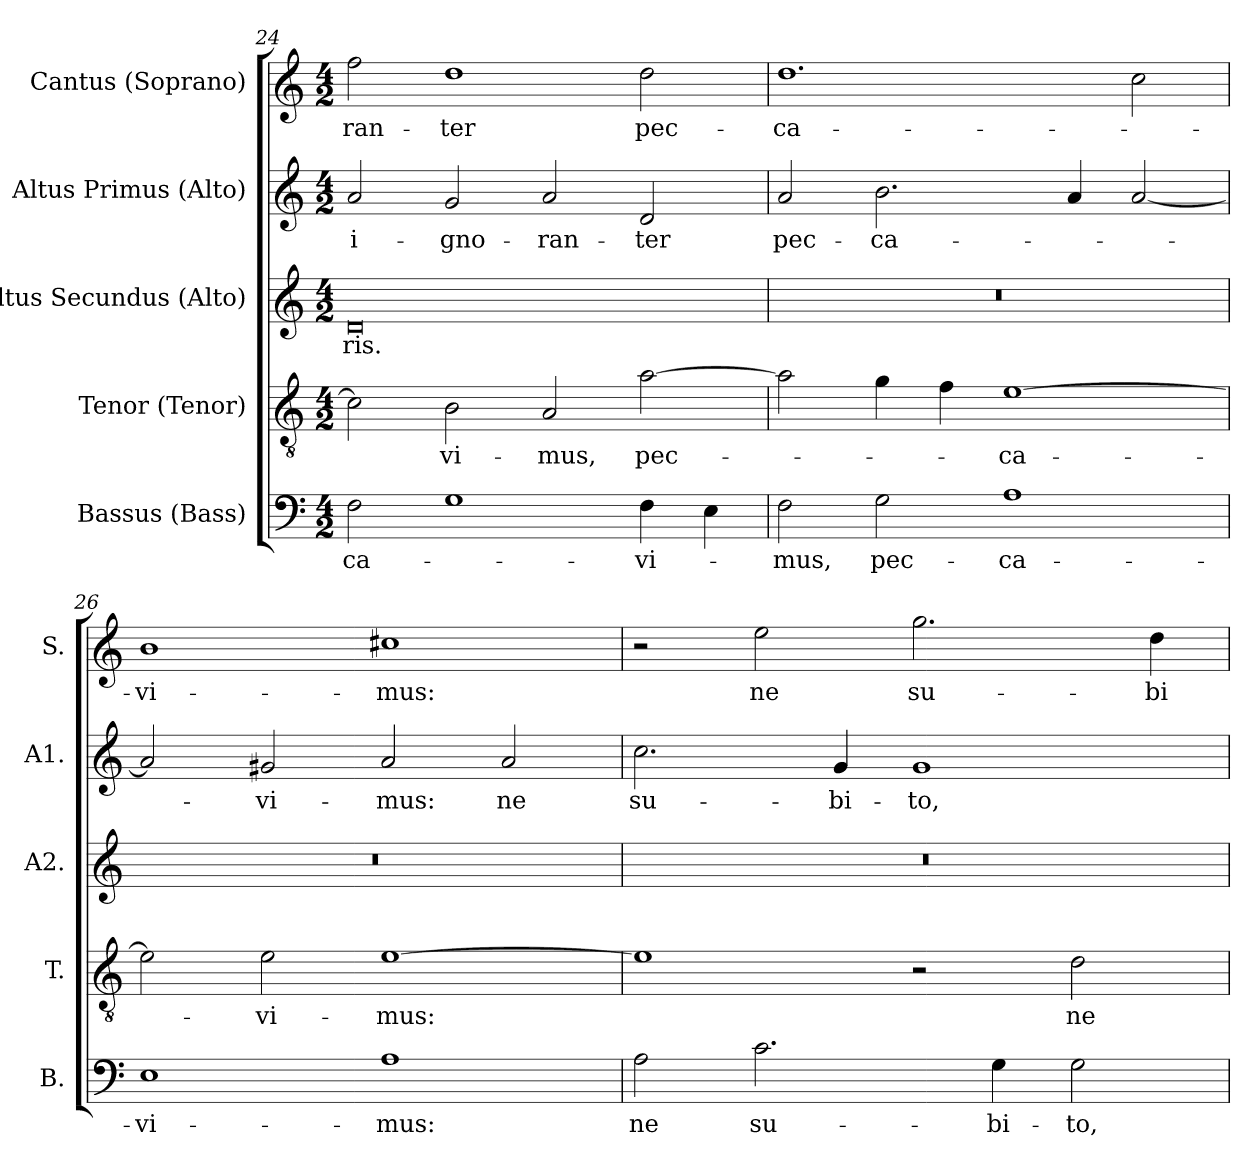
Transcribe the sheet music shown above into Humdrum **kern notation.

**kern	**text	**kern	**text	**kern	**text	**kern	**text	**kern	**text
*part5	*part5	*part4	*part4	*part3	*part3	*part2	*part2	*part1	*part1
*staff5	*staff5	*staff4	*staff4	*staff3	*staff3	*staff2	*staff2	*staff1	*staff1
*I"Bassus (Bass)	*	*I"Tenor (Tenor)	*	*I"Altus Secundus (Alto)	*	*I"Altus Primus (Alto)	*	*I"Cantus (Soprano)	*
*I'B.	*	*I'T.	*	*I'A2.	*	*I'A1.	*	*I'S.	*
*clefF4	*	*clefGv2	*	*clefG2	*	*clefG2	*	*clefG2	*
*	*	*ITrd7c12	*	*	*	*	*	*	*
*k[]	*	*k[]	*	*k[]	*	*k[]	*	*k[]	*
*C:	*	*C:	*	*C:	*	*C:	*	*C:	*
*M4/2	*	*M4/2	*	*M4/2	*	*M4/2	*	*M4/2	*
=24	=24	=24	=24	=24	=24	=24	=24	=24	=24
!	!LO:LY:b:color=#000000	!	!	!	!	!	!	!	!
!	!	!	!	!	!LO:LY:b:color=#000000	!	!	!	!
!	!	!	!	!	!	!	!LO:LY:b:color=#000000	!	!
!	!	!	!	!	!	!	!	!	!LO:LY:b:color=#000000
2Fi\	-ca-	2Ci\]	.	0di	-ris.	2ai/	i-	2ffi\	-ran-
!	!	!	!LO:LY:b:color=#000000	!	!	!	!	!	!
!	!	!	!	!	!	!	!LO:LY:b:color=#000000	!	!
!	!	!	!	!	!	!	!	!	!LO:LY:b:color=#000000
1Gi	.	2BBi\	-vi-	.	.	2gi/	-gno-	1ddi	-ter
!	!	!	!LO:LY:b:color=#000000	!	!	!	!	!	!
!	!	!	!	!	!	!	!LO:LY:b:color=#000000	!	!
.	.	2AAi/	-mus,	.	.	2ai/	-ran-	.	.
!	!LO:LY:b:color=#000000	!	!	!	!	!	!	!	!
!	!	!	!LO:LY:b:color=#000000	!	!	!	!	!	!
!	!	!	!	!	!	!	!LO:LY:b:color=#000000	!	!
!	!	!	!	!	!	!	!	!	!LO:LY:b:color=#000000
4Fi\	-vi-	[2Ai\	pec-	.	.	2di/	-ter	2ddi\	pec-
4Ei\	.	.	.	.	.	.	.	.	.
!!LO:LB:g=z
=25	=25	=25	=25	=25	=25	=25	=25	=25	=25
!	!LO:LY:b:color=#000000	!	!	!LO:N:vis=1	!	!	!	!	!
!	!	!	!	!	!	!	!LO:LY:b:color=#000000	!	!
!	!	!	!	!	!	!	!	!	!LO:LY:b:color=#000000
2Fi\	-mus,	2Ai\]	.	0r	.	2ai/	pec-	1.ddi	-ca-
!	!LO:LY:b:color=#000000	!	!	!	!	!	!	!	!
!	!	!	!	!	!	!	!LO:LY:b:color=#000000	!	!
2Gi\	pec-	4Gi\	.	.	.	2.bi\	-ca-	.	.
.	.	4Fi\	.	.	.	.	.	.	.
!	!LO:LY:b:color=#000000	!	!	!	!	!	!	!	!
!	!	!	!LO:LY:b:color=#000000	!	!	!	!	!	!
1Ai	-ca-	[1Ei	-ca-	.	.	.	.	.	.
.	.	.	.	.	.	4ai/	.	.	.
.	.	.	.	.	.	[2ai/	.	2cci\	.
=26	=26	=26	=26	=26	=26	=26	=26	=26	=26
!	!LO:LY:b:color=#000000	!	!	!LO:N:vis=1	!	!	!	!	!
!	!	!	!	!	!	!	!	!	!LO:LY:b:color=#000000
1Ei	-vi-	2Ei\]	.	0r	.	2ai/]	.	1bi	-vi-
!	!	!	!LO:LY:b:color=#000000	!	!	!	!	!	!
!	!	!	!	!	!	!	!LO:LY:b:color=#000000	!	!
.	.	2Ei\	-vi-	.	.	2g#Xi/	-vi-	.	.
!	!LO:LY:b:color=#000000	!	!	!	!	!	!	!	!
!	!	!	!LO:LY:b:color=#000000	!	!	!	!	!	!
!	!	!	!	!	!	!	!LO:LY:b:color=#000000	!	!
!	!	!	!	!	!	!	!	!	!LO:LY:b:color=#000000
1Ai	-mus:	[1Ei	-mus:	.	.	2ai/	-mus:	1cc#Xi	-mus:
!	!	!	!	!	!	!	!LO:LY:b:color=#000000	!	!
.	.	.	.	.	.	2ai/	ne	.	.
=27	=27	=27	=27	=27	=27	=27	=27	=27	=27
!	!LO:LY:b:color=#000000	!	!	!LO:N:vis=1	!	!	!	!	!
!	!	!	!	!	!	!	!LO:LY:b:color=#000000	!	!
2Ai\	ne	1Ei]	.	0r	.	2.cci\	su-	2r	.
!	!LO:LY:b:color=#000000	!	!	!	!	!	!	!	!
!	!	!	!	!	!	!	!	!	!LO:LY:b:color=#000000
2.ci\	su-	.	.	.	.	.	.	2eei\	ne
!	!	!	!	!	!	!	!LO:LY:b:color=#000000	!	!
.	.	.	.	.	.	4gi/	-bi-	.	.
!	!	!	!	!	!	!	!LO:LY:b:color=#000000	!	!
!	!	!	!	!	!	!	!	!	!LO:LY:b:color=#000000
.	.	2r	.	.	.	1gi	-to,	2.ggi\	su-
!	!LO:LY:b:color=#000000	!	!	!	!	!	!	!	!
4Gi\	-bi-	.	.	.	.	.	.	.	.
!	!LO:LY:b:color=#000000	!	!	!	!	!	!	!	!
!	!	!	!LO:LY:b:color=#000000	!	!	!	!	!	!
2Gi\	-to,	2Di\	ne	.	.	.	.	.	.
!	!	!	!	!	!	!	!	!	!LO:LY:b:color=#000000
.	.	.	.	.	.	.	.	4ddi\	-bi-
=	=	=	=	=	=	=	=	=	=
*-	*-	*-	*-	*-	*-	*-	*-	*-	*-
